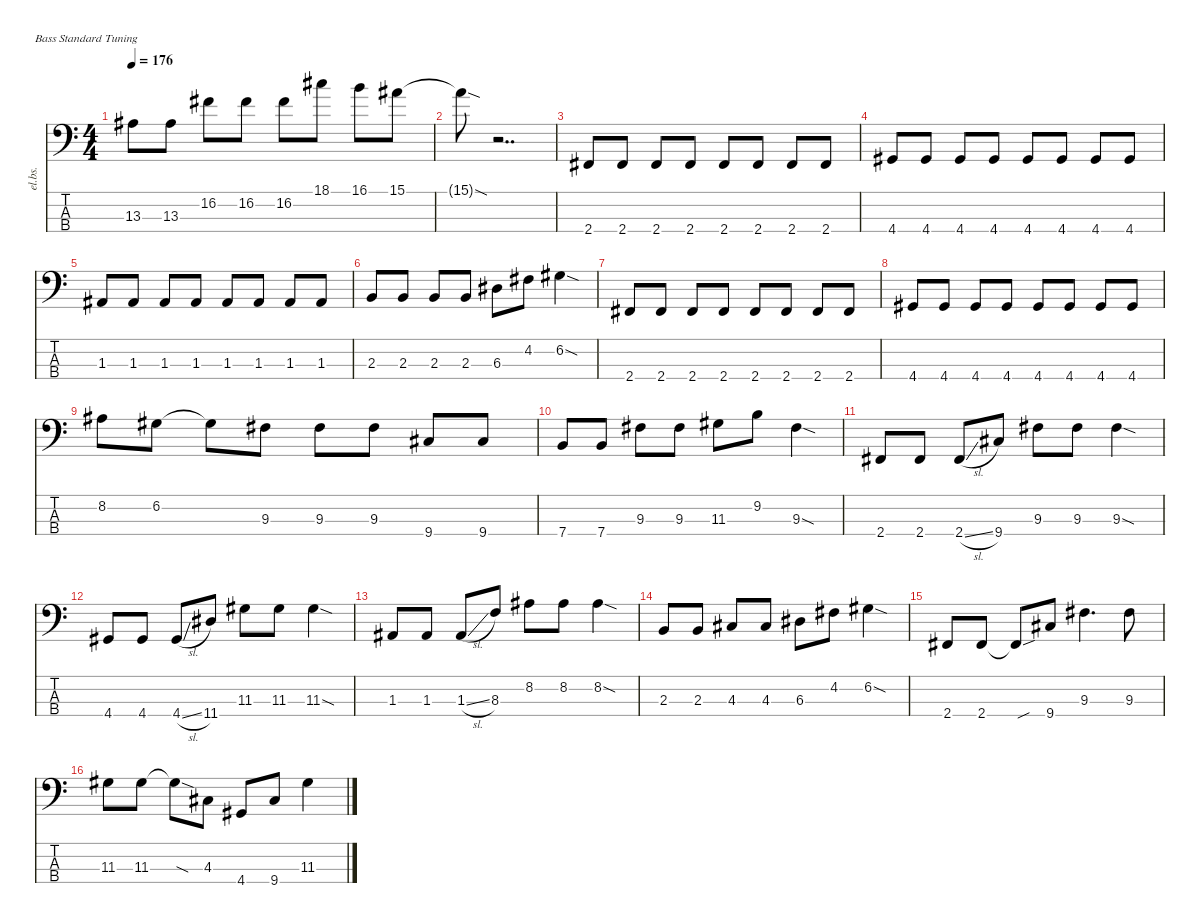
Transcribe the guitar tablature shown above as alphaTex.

\defaultSystemsLayout 4
\hideDynamics
\bracketExtendMode nobrackets
\track ("Electric Bass" "el.bs.") {instrument electricbassfinger}
\staff {score tabs}
\tuning (G2 D2 A1 E1)
\ts (4 4)
\tempo 176
\clef f4
\ks c
13.3{acc #}.8{dy mf beam Down} 13.3{acc #}.8{beam Down} 16.2{acc #}.8{beam Down} 16.2{acc #}.8{beam Down} 16.2{acc #}.8{beam Down} 18.1{acc #}.8{beam Down} 16.1.8{beam Down} 15.1{acc #}.8{beam Down} |
15.1{sod t acc #}.8{beam Down} r.2{dd beam Down} |
2.4{acc #}.8{beam Up} 2.4{acc #}.8{beam Up} 2.4{acc #}.8{beam Up} 2.4{acc #}.8{beam Up} 2.4{acc #}.8{beam Up} 2.4{acc #}.8{beam Up} 2.4{acc #}.8{beam Up} 2.4{acc #}.8{beam Up} |
4.4{acc #}.8{beam Up} 4.4{acc #}.8{beam Up} 4.4{acc #}.8{beam Up} 4.4{acc #}.8{beam Up} 4.4{acc #}.8{beam Up} 4.4{acc #}.8{beam Up} 4.4{acc #}.8{beam Up} 4.4{acc #}.8{beam Up} |
1.3{acc #}.8{beam Up} 1.3{acc #}.8{beam Up} 1.3{acc #}.8{beam Up} 1.3{acc #}.8{beam Up} 1.3{acc #}.8{beam Up} 1.3{acc #}.8{beam Up} 1.3{acc #}.8{beam Up} 1.3{acc #}.8{beam Up} |
2.3.8{beam Up} 2.3.8{beam Up} 2.3.8{beam Up} 2.3.8{beam Up} 6.3{acc #}.8{beam Down} 4.2{acc #}.8{beam Down} 6.2{sod acc #}.4{beam Down} |
2.4{acc #}.8{beam Up} 2.4{acc #}.8{beam Up} 2.4{acc #}.8{beam Up} 2.4{acc #}.8{beam Up} 2.4{acc #}.8{beam Up} 2.4{acc #}.8{beam Up} 2.4{acc #}.8{beam Up} 2.4{acc #}.8{beam Up} |
4.4{acc #}.8{beam Up} 4.4{acc #}.8{beam Up} 4.4{acc #}.8{beam Up} 4.4{acc #}.8{beam Up} 4.4{acc #}.8{beam Up} 4.4{acc #}.8{beam Up} 4.4{acc #}.8{beam Up} 4.4{acc #}.8{beam Up} |
8.2{acc #}.8{beam Down} 6.2{acc #}.8{beam Down} 6.2{t acc #}.8{beam Down} 9.3{acc #}.8{beam Down} 9.3{acc #}.8{beam Down} 9.3{acc #}.8{beam Down} 9.4{acc #}.8{beam Up} 9.4{acc #}.8{beam Up} |
7.4.8{beam Up} 7.4.8{beam Up} 9.3{acc #}.8{beam Down} 9.3{acc #}.8{beam Down} 11.3{acc #}.8{beam Down} 9.2.8{beam Down} 9.3{sod acc #}.4{beam Down} |
2.4{acc #}.8{beam Up} 2.4{acc #}.8{beam Up} 2.4{sl acc #}.8{beam Up} 9.4{acc #}.8{beam Up} 9.3{acc #}.8{beam Down} 9.3{acc #}.8{beam Down} 9.3{sod acc #}.4{beam Down} |
4.4{acc #}.8{beam Up} 4.4{acc #}.8{beam Up} 4.4{sl acc #}.8{beam Up} 11.4{acc #}.8{beam Up} 11.3{acc #}.8{beam Down} 11.3{acc #}.8{beam Down} 11.3{sod acc #}.4{beam Down} |
1.3{acc #}.8{beam Up} 1.3{acc #}.8{beam Up} 1.3{sl acc #}.8{beam Up} 8.3.8{beam Up} 8.2{acc #}.8{beam Down} 8.2{acc #}.8{beam Down} 8.2{sod acc #}.4{beam Down} |
2.3.8{beam Up} 2.3.8{beam Up} 4.3{acc #}.8{beam Up} 4.3{acc #}.8{beam Up} 6.3{acc #}.8{beam Down} 4.2{acc #}.8{beam Down} 6.2{sod acc #}.4{beam Down} |
2.4{acc #}.8{beam Up} 2.4{acc #}.8{beam Up} 2.4{sou t acc #}.8{beam Up} 9.4{acc #}.8{beam Up} 9.3{acc #}.4{d beam Down} 9.3{acc #}.8{beam Down} |
11.3{acc #}.8{beam Down} 11.3{acc #}.8{beam Down} 11.3{sod t acc #}.8{beam Down} 4.3{acc #}.8{beam Down} 4.4{acc #}.8{beam Up} 9.4{acc #}.8{beam Up} 11.3{acc #}.4{beam Down}
